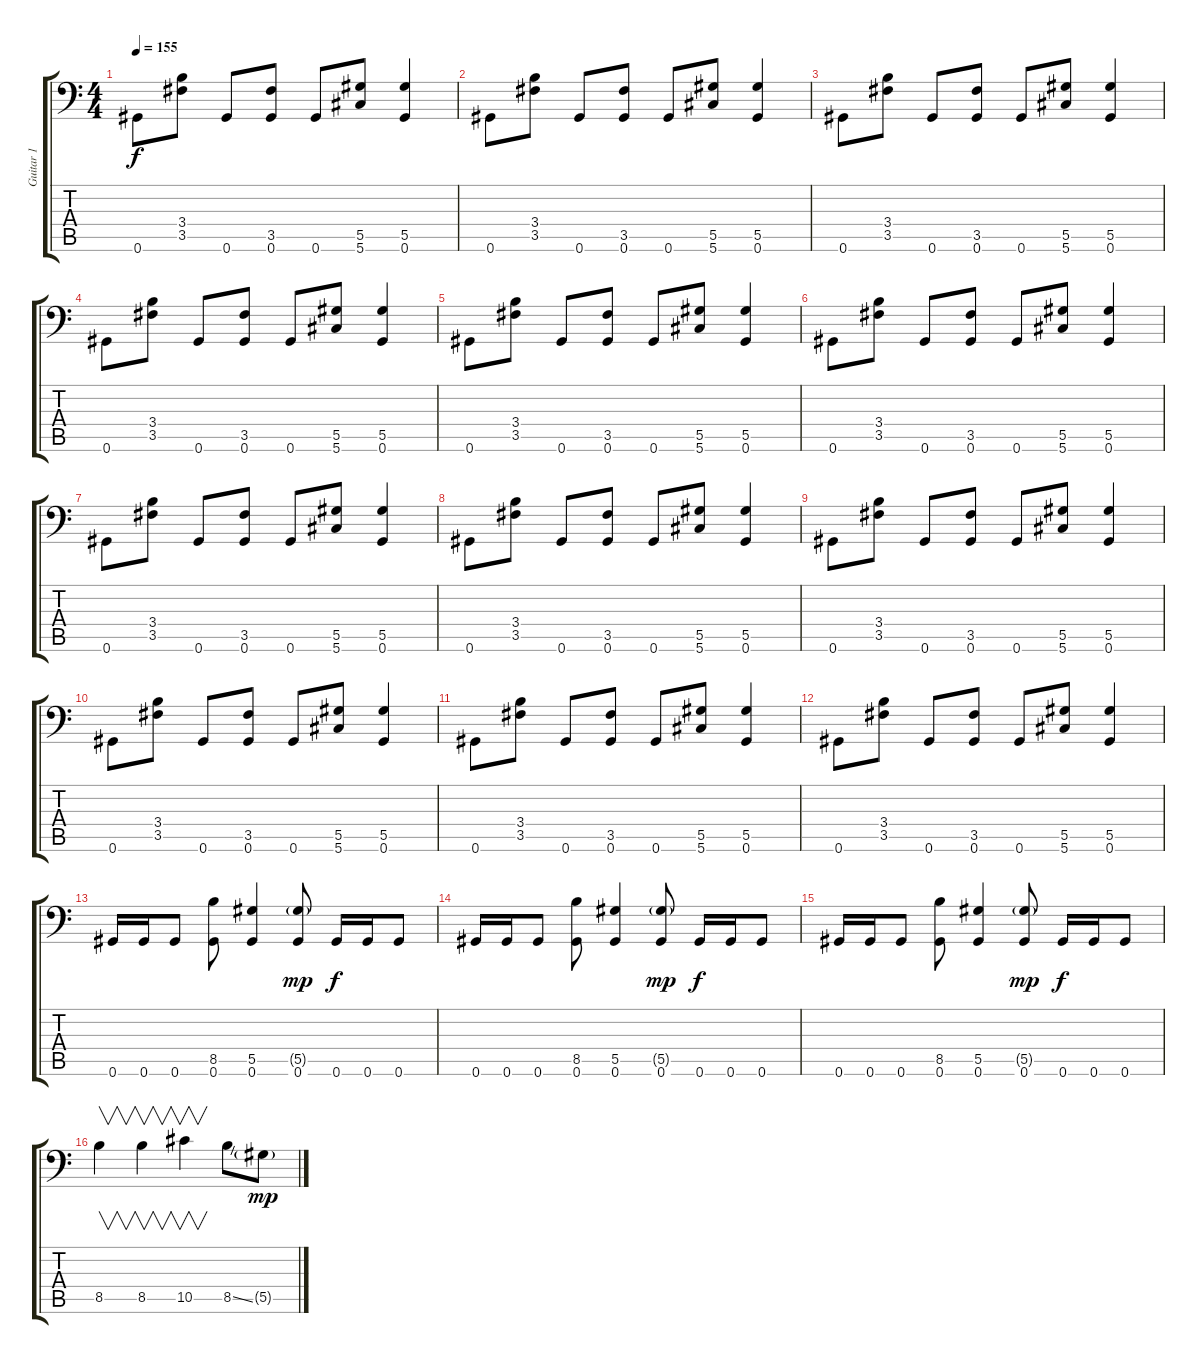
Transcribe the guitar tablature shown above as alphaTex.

\track ("Guitar 1" "Guitar 1") {instrument overdrivenguitar}
\staff {score tabs}
\tuning (Bb3 F3 Db3 Ab2 Eb2 Ab1) {hide}
\ts (4 4)
\tempo 155
\clef f4
\ks c
0.6.8{dy f} (3.4 3.5).8 0.6.8 (3.5 0.6).8 0.6.8 (5.5 5.6).8 (5.5 0.6).4 |
0.6.8 (3.4 3.5).8 0.6.8 (3.5 0.6).8 0.6.8 (5.5 5.6).8 (5.5 0.6).4 |
0.6.8 (3.4 3.5).8 0.6.8 (3.5 0.6).8 0.6.8 (5.5 5.6).8 (5.5 0.6).4 |
0.6.8 (3.4 3.5).8 0.6.8 (3.5 0.6).8 0.6.8 (5.5 5.6).8 (5.5 0.6).4 |
0.6.8 (3.4 3.5).8 0.6.8 (3.5 0.6).8 0.6.8 (5.5 5.6).8 (5.5 0.6).4 |
0.6.8 (3.4 3.5).8 0.6.8 (3.5 0.6).8 0.6.8 (5.5 5.6).8 (5.5 0.6).4 |
0.6.8 (3.4 3.5).8 0.6.8 (3.5 0.6).8 0.6.8 (5.5 5.6).8 (5.5 0.6).4 |
0.6.8 (3.4 3.5).8 0.6.8 (3.5 0.6).8 0.6.8 (5.5 5.6).8 (5.5 0.6).4 |
0.6.8 (3.4 3.5).8 0.6.8 (3.5 0.6).8 0.6.8 (5.5 5.6).8 (5.5 0.6).4 |
0.6.8 (3.4 3.5).8 0.6.8 (3.5 0.6).8 0.6.8 (5.5 5.6).8 (5.5 0.6).4 |
0.6.8 (3.4 3.5).8 0.6.8 (3.5 0.6).8 0.6.8 (5.5 5.6).8 (5.5 0.6).4 |
0.6.8 (3.4 3.5).8 0.6.8 (3.5 0.6).8 0.6.8 (5.5 5.6).8 (5.5 0.6).4 |
0.6.16 0.6.16 0.6.8 (8.5 0.6).8 (5.5 0.6).4 (5.5{g} 0.6).8{dy mp} 0.6.16{dy f} 0.6.16 0.6.8 |
0.6.16 0.6.16 0.6.8 (8.5 0.6).8 (5.5 0.6).4 (5.5{g} 0.6).8{dy mp} 0.6.16{dy f} 0.6.16 0.6.8 |
0.6.16 0.6.16 0.6.8 (8.5 0.6).8 (5.5 0.6).4 (5.5{g} 0.6).8{dy mp} 0.6.16{dy f} 0.6.16 0.6.8 |
8.5.4{v} 8.5.4{v} 10.5.4{v} 8.5{ss}.8 5.5{g}.8{dy mp}
